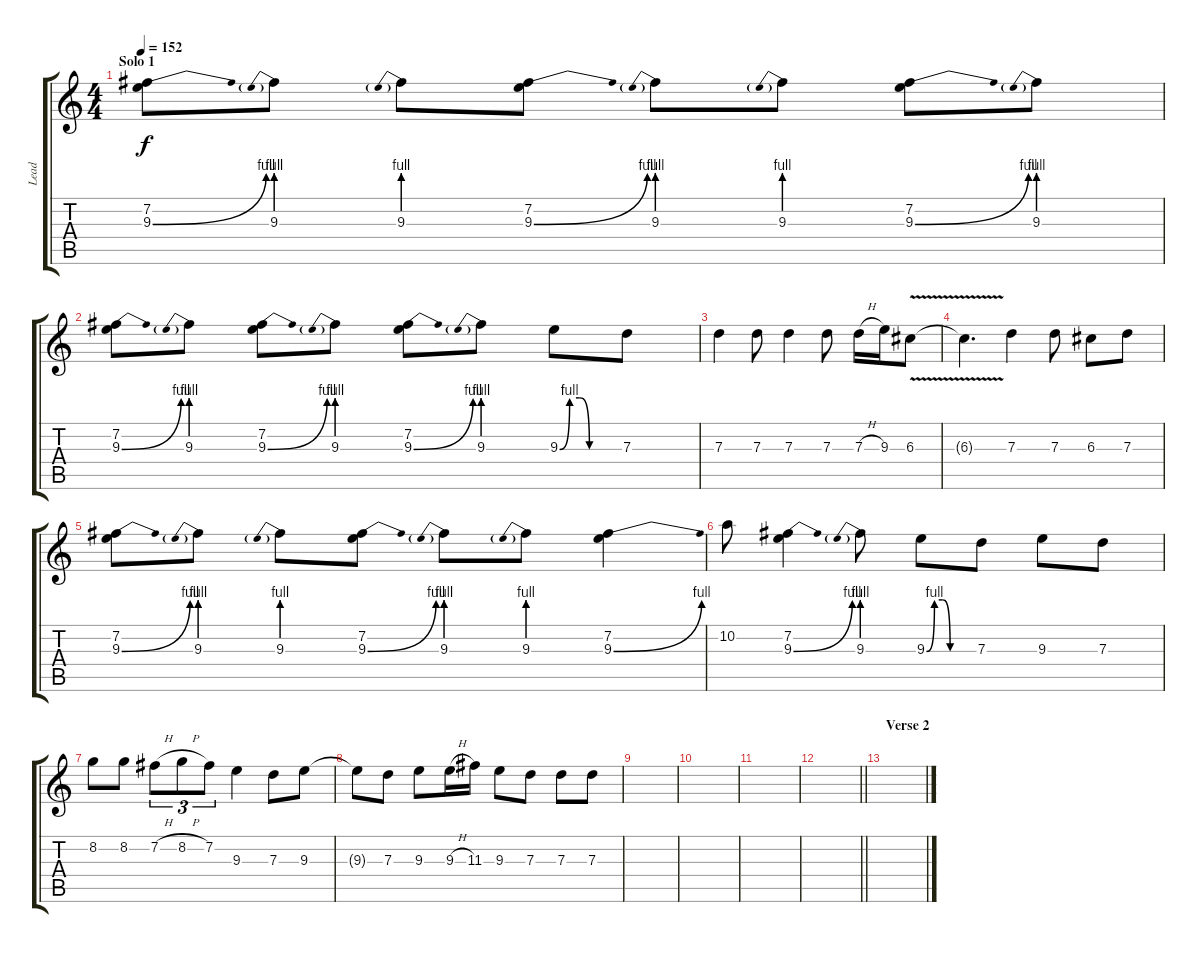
\track ("Lead" "Lead") {instrument distortionguitar}
\staff {score tabs}
\tuning (E4 B3 G3 D3 A2 E2) {hide}
\ts (4 4)
\section ("" "Solo 1")
\tempo 152
\clef g2
\ks c
(7.2 9.3{be (bend 0 0 60 4)}).8{dy f} 9.3{be (prebend 0 4 60 4)}.8 9.3{be (prebend 0 4 60 4)}.8 (7.2 9.3{be (bend 0 0 60 4)}).8 9.3{be (prebend 0 4 60 4)}.8 9.3{be (prebend 0 4 60 4)}.8 (7.2 9.3{be (bend 0 0 60 4)}).8 9.3{be (prebend 0 4 60 4)}.8 |
(7.2 9.3{be (bend 0 0 60 4)}).8 9.3{be (prebend 0 4 60 4)}.8 (7.2 9.3{be (bend 0 0 60 4)}).8 9.3{be (prebend 0 4 60 4)}.8 (7.2 9.3{be (bend 0 0 60 4)}).8 9.3{be (prebend 0 4 60 4)}.8 9.3{be (custom 0 0 10 4 20 4 30 0 60 0)}.8 7.3.8 |
7.3.4 7.3.8 7.3.4 7.3.8 7.3{h}.16 9.3.16 6.3{v}.8 |
6.3{t}.4{d} 7.3.4 7.3.8 6.3.8 7.3.8 |
(7.2 9.3{be (bend 0 0 60 4)}).8 9.3{be (prebend 0 4 60 4)}.8 9.3{be (prebend 0 4 60 4)}.8 (7.2 9.3{be (bend 0 0 60 4)}).8 9.3{be (prebend 0 4 60 4)}.8 9.3{be (prebend 0 4 60 4)}.8 (7.2 9.3{be (bend 0 0 60 4)}).4 |
10.2.8 (7.2 9.3{be (bend 0 0 60 4)}).4 9.3{be (prebend 0 4 60 4)}.8 9.3{be (custom 0 0 10 4 20 4 30 0 60 0)}.8 7.3.8 9.3.8 7.3.8 |
8.2.8 8.2.8 7.2{h}.8{tu (3 2)} 8.2{h}.8{tu (3 2)} 7.2.8{tu (3 2)} 9.3.4 7.3.8 9.3.8 |
9.3{t}.8 7.3.8 9.3.8 9.3{h}.16 11.3.16 9.3.8 7.3.8 7.3.8 7.3.8 |
|
|
|
\barLineRight lightlight
|
\section ("" "Verse 2")
